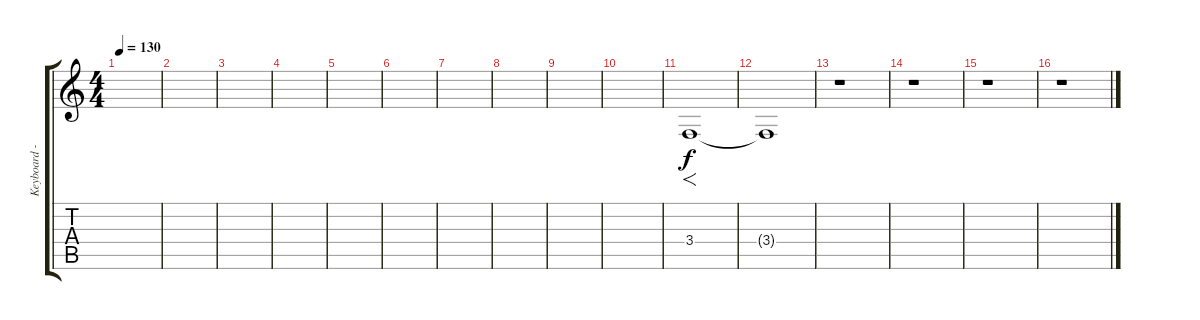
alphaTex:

\track ("Keyboard - Christian 'Flake' Lorenz" "Keyboard -") {instrument applause}
\staff {score tabs}
\tuning (E4 B3 G3 D3 A2 E2) {hide}
\ts (4 4)
\tempo 130
\clef g2
\ks c
|
|
|
|
|
|
|
|
|
|
3.4.1{f} |
3.4{t}.1 |
r.1 |
r.1 |
r.1 |
r.1
